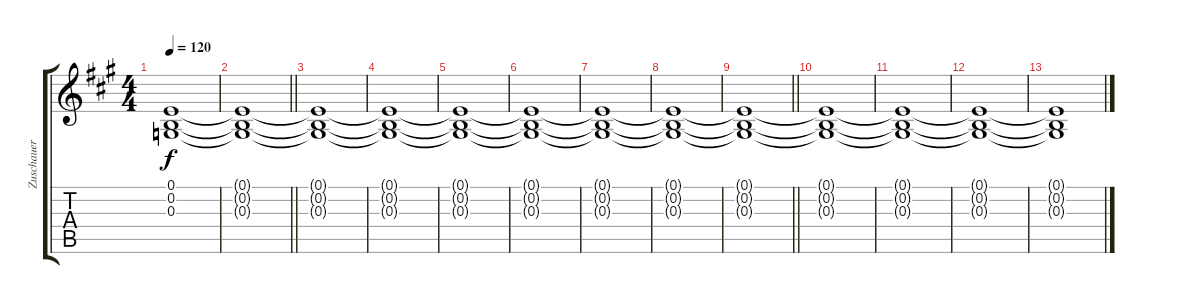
\track ("Zuschauer" "Zuschauer") {instrument applause}
\staff {score tabs}
\tuning (E4 B3 G3 D3 A2 E2) {hide}
\ts (4 4)
\tempo 120
\clef g2
\ks a
(0.1{t} 0.2{t} 0.3{t}).1{dy f} |
\barLineRight lightlight
(0.1{t} 0.2{t} 0.3{t}).1 |
(0.1{t} 0.2{t} 0.3{t}).1 |
(0.1{t} 0.2{t} 0.3{t}).1 |
(0.1{t} 0.2{t} 0.3{t}).1 |
(0.1{t} 0.2{t} 0.3{t}).1 |
(0.1{t} 0.2{t} 0.3{t}).1 |
(0.1{t} 0.2{t} 0.3{t}).1 |
\barLineRight lightlight
(0.1{t} 0.2{t} 0.3{t}).1 |
(0.1{t} 0.2{t} 0.3{t}).1 |
(0.1{t} 0.2{t} 0.3{t}).1 |
(0.1{t} 0.2{t} 0.3{t}).1 |
(0.1{t} 0.2{t} 0.3{t}).1
